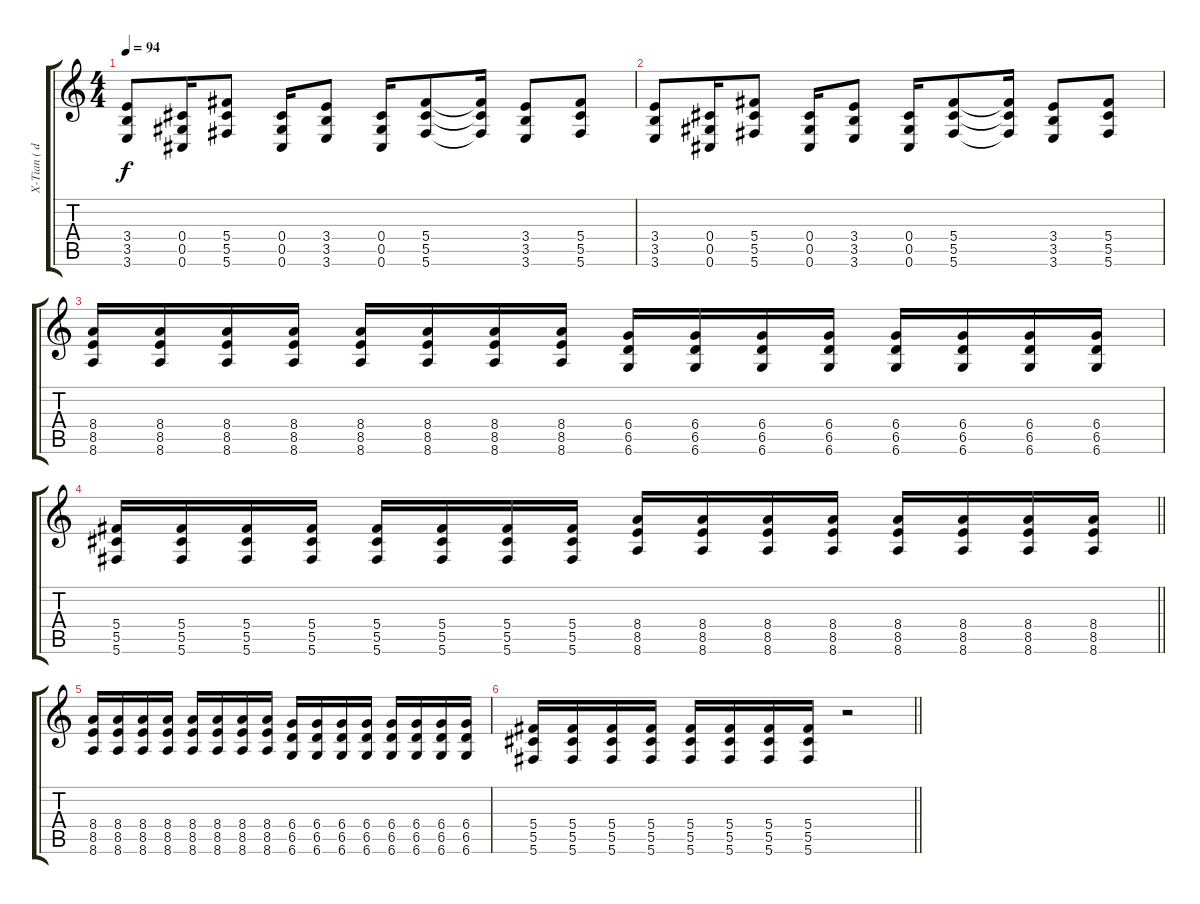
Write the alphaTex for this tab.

\track ("X-Tian ( distortion )" "X-Tian ( d") {instrument distortionguitar}
\staff {score tabs}
\tuning (Eb4 Bb3 Gb3 Db3 Ab2 Db2) {hide}
\ts (4 4)
\tempo 94
\clef g2
\ks c
(3.4 3.5 3.6).8{dy f} (0.4 0.5 0.6).16 (5.4 5.5 5.6).8 (0.4 0.5 0.6).16 (3.4 3.5 3.6).8 (0.4 0.5 0.6).16 (5.4 5.5 5.6).8 (5.4{t} 5.5{t} 5.6{t}).16 (3.4 3.5 3.6).8 (5.4 5.5 5.6).8 |
(3.4 3.5 3.6).8 (0.4 0.5 0.6).16 (5.4 5.5 5.6).8 (0.4 0.5 0.6).16 (3.4 3.5 3.6).8 (0.4 0.5 0.6).16 (5.4 5.5 5.6).8 (5.4{t} 5.5{t} 5.6{t}).16 (3.4 3.5 3.6).8 (5.4 5.5 5.6).8 |
(8.4 8.5 8.6).16 (8.4 8.5 8.6).16 (8.4 8.5 8.6).16 (8.4 8.5 8.6).16 (8.4 8.5 8.6).16 (8.4 8.5 8.6).16 (8.4 8.5 8.6).16 (8.4 8.5 8.6).16 (6.4 6.5 6.6).16 (6.4 6.5 6.6).16 (6.4 6.5 6.6).16 (6.4 6.5 6.6).16 (6.4 6.5 6.6).16 (6.4 6.5 6.6).16 (6.4 6.5 6.6).16 (6.4 6.5 6.6).16 |
\barLineRight lightlight
(5.4 5.5 5.6).16 (5.4 5.5 5.6).16 (5.4 5.5 5.6).16 (5.4 5.5 5.6).16 (5.4 5.5 5.6).16 (5.4 5.5 5.6).16 (5.4 5.5 5.6).16 (5.4 5.5 5.6).16 (8.4 8.5 8.6).16 (8.4 8.5 8.6).16 (8.4 8.5 8.6).16 (8.4 8.5 8.6).16 (8.4 8.5 8.6).16 (8.4 8.5 8.6).16 (8.4 8.5 8.6).16 (8.4 8.5 8.6).16 |
(8.4 8.5 8.6).16 (8.4 8.5 8.6).16 (8.4 8.5 8.6).16 (8.4 8.5 8.6).16 (8.4 8.5 8.6).16 (8.4 8.5 8.6).16 (8.4 8.5 8.6).16 (8.4 8.5 8.6).16 (6.4 6.5 6.6).16 (6.4 6.5 6.6).16 (6.4 6.5 6.6).16 (6.4 6.5 6.6).16 (6.4 6.5 6.6).16 (6.4 6.5 6.6).16 (6.4 6.5 6.6).16 (6.4 6.5 6.6).16 |
\barLineRight lightlight
(5.4 5.5 5.6).16 (5.4 5.5 5.6).16 (5.4 5.5 5.6).16 (5.4 5.5 5.6).16 (5.4 5.5 5.6).16 (5.4 5.5 5.6).16 (5.4 5.5 5.6).16 (5.4 5.5 5.6).16 r.2
